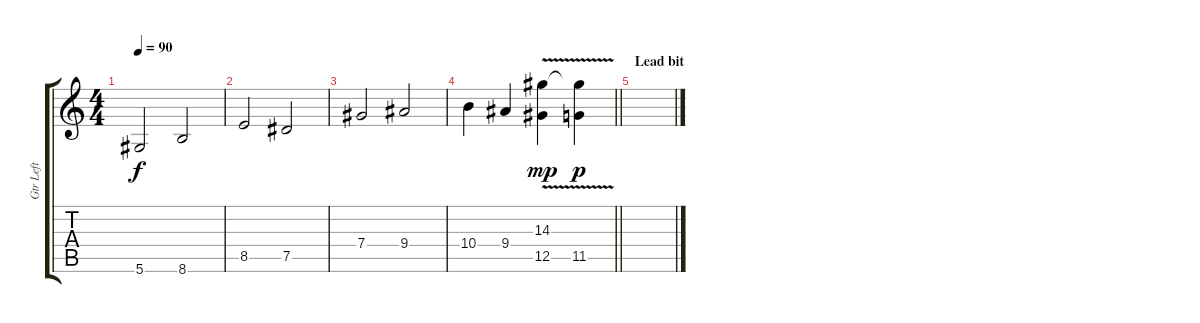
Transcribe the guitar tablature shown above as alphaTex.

\track ("Gtr Left" "Gtr Left") {instrument distortionguitar}
\staff {score tabs}
\tuning (Eb4 Bb3 Gb3 Db3 Ab2 Eb2) {hide}
\ts (4 4)
\tempo 90
\clef g2
\ks c
5.6.2{dy f} 8.6.2 |
8.5.2 7.5.2 |
7.4.2 9.4.2 |
\barLineRight lightlight
10.4.4 9.4.4 (14.3{v} 12.5).4{dy mp} (14.3{t} 11.5).4{dy p} |
\section ("" "Lead bit")
